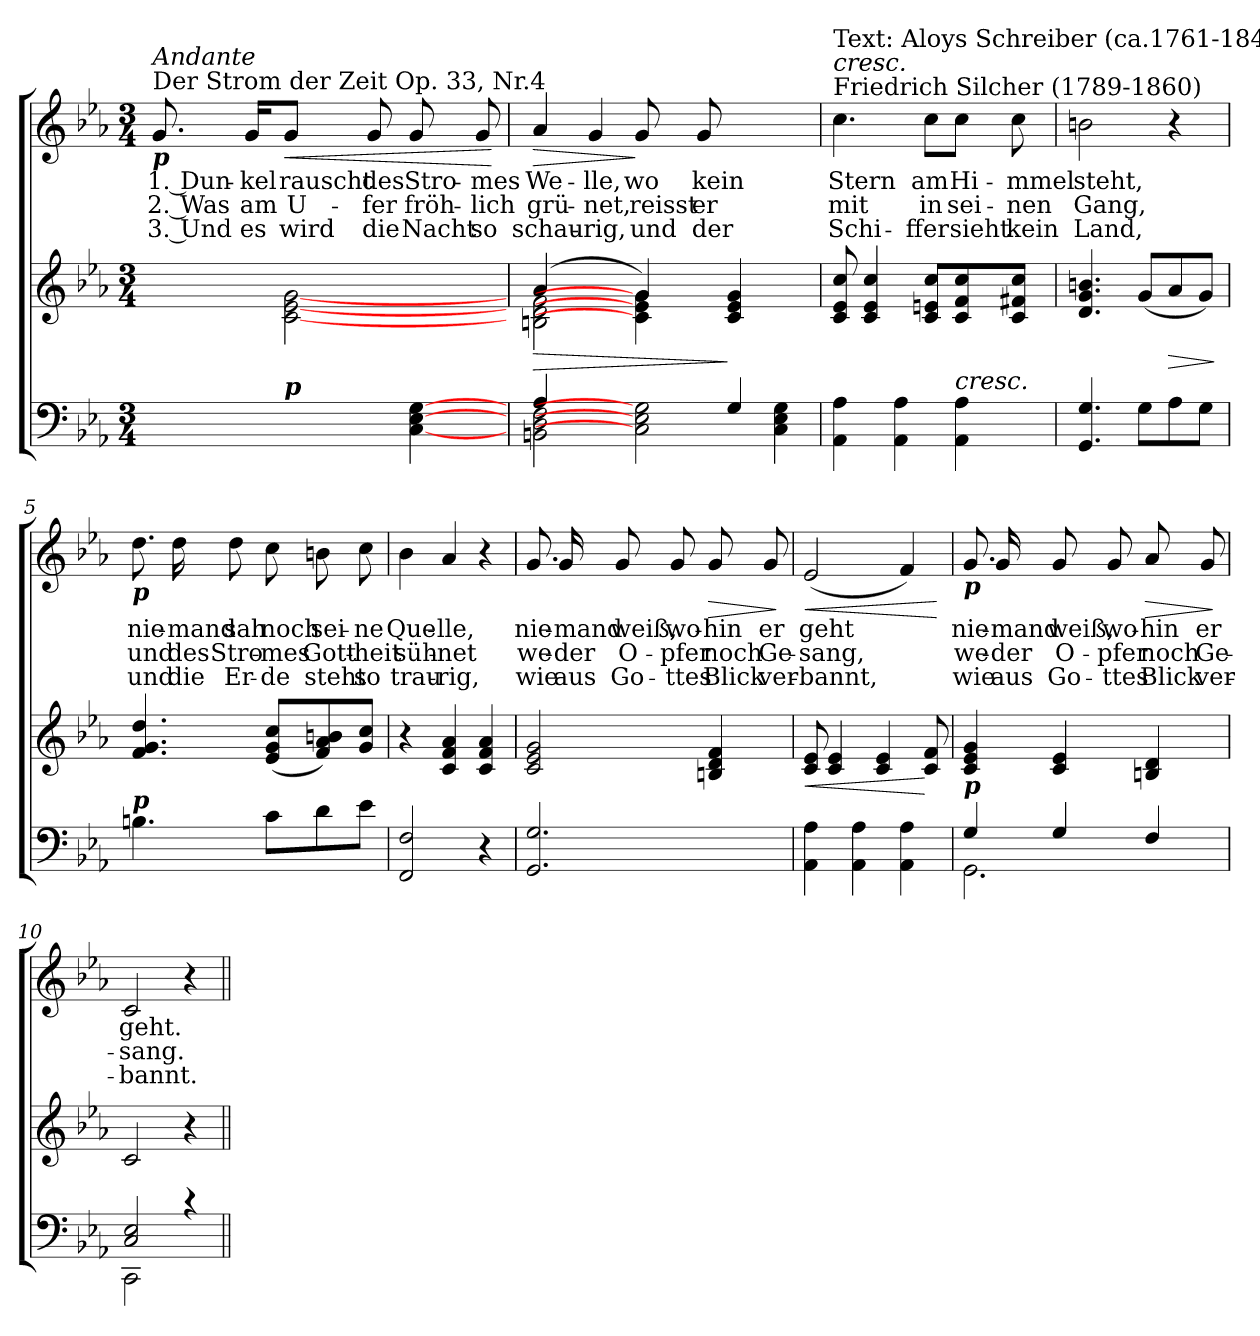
**kern	**kern	**dynam	**kern	**text	**text	**text	**dynam
*part2	*part2	*part2	*part1	*part1	*part1	*part1	*part1
*staff3	*staff2	*staff2/3	*staff1	*staff1	*staff1	*staff1	*staff1
*clefF4	*clefG2	*	*clefG2	*	*	*	*
*k[b-e-a-]	*k[b-e-a-]	*	*k[b-e-a-]	*	*	*	*
*E-:	*E-:	*	*E-:	*	*	*	*
*M3/4	*M3/4	*	*M3/4	*	*	*	*
=1	=1	=1	=1	=1	=1	=1	=1
*^	*^	*	*	*	*	*	*
!	!	!	!	!	!LO:TX:a:t=Der Strom der Zeit    Op. 33, Nr.4	!	!	!	!
!	!	!	!	!	!LO:TX:a:i:t=Andante	!	!	!	!
!	!	!	!	!	!LO:TX:b:Bi:t=p	!	!	!	!
!	!	!	!	!	!	!LO:LY:b	!LO:LY:b	!LO:LY:b	!
4ryy	2ryy	2.ryy	4ryy	.	8.g/	1. Dun-	2. Was	3. Und	.
!	!	!	!	!	!	!LO:LY:b	!LO:LY:b	!LO:LY:b	!
.	.	.	.	.	16g/KL	-kel	am	es	.
!LO:TX:a:Bi:t=p	!	!	!	!	!	!	!	!	!
!	!	!	!	!	!	!LO:LY:b	!LO:LY:b	!LO:LY:b	!LO:HP:b
2ryy	.	.	[2c\ [2e-\ [2g\	.	8g/J	rauscht	U-	wird	<
!	!	!	!	!	!	!LO:LY:b	!LO:LY:b	!LO:LY:b	!
.	.	.	.	.	8g/	des	-fer	die	.
!	!	!	!	!	!	!LO:LY:b	!LO:LY:b	!LO:LY:b	!
.	[4C\ [4E-\ [4G\	.	.	.	8g/	Stro-	fröh-	Nacht	.
!	!	!	!	!	!	!LO:LY:b	!LO:LY:b	!LO:LY:b	!
.	.	.	.	.	8g/	-mes	-lich	so	.
*v	*v	*	*	*	*	*	*	*	*
*	*v	*v	*	*	*	*	*	*
.	.	.	.	.	.	.	[
=2	=2	=2	=2	=2	=2	=2	=2
*^	*	*	*	*	*	*	*
!	!	!	!LO:HP:b	!	!LO:LY:b	!LO:LY:b	!LO:LY:b	!LO:HP:b
*	*	*^	*	*	*	*	*	*
4A-/	2BBn\ 2D\ 2F\	(>4a-/	2Bn\ 2d\ 2f\	>	4a-/	We-	grü-	schau-	>
!	!	!	!	!	!	!LO:LY:b	!LO:LY:b	!LO:LY:b	!
2ryy	.	4ryy	.	.	4g/	-lle,	-net,	-rig,	.
!	!	!	!	!	!	!LO:LY:b	!LO:LY:b	!LO:LY:b	!
.	2C\] 2E-\] 2G\]	4g/)	4c\] 4e-\] 4g\]	.	8g/	wo	reisst	und	]
!	!	!	!	!	!	!LO:LY:b	!LO:LY:b	!LO:LY:b	!
.	.	.	.	.	8g/	kein	er	der	.
4G/	.	4ryy	4c/ 4e-/ 4g/	]	2ryy	.	.	.	.
4ryy	4C\ 4E-\ 4G\	4ryy	4ryy	.	.	.	.	.	.
=3	=3	=3	=3	=3	=3	=3	=3	=3	=3
!	!	!	!	!	!LO:TX:a:t=Friedrich Silcher (1789-1860)	!	!	!	!
!	!	!	!	!	!LO:TX:a:i:t=cresc.	!	!	!	!
!	!	!	!	!	!LO:TX:a:t=Text&colon; Aloys Schreiber (ca.1761-1841)	!	!	!	!
!	!	!	!	!	!	!LO:LY:b	!LO:LY:b	!LO:LY:b	!
2.ryy	4AA-\ 4A-\	2.ryy	8c/ 8e-/ 8cc/	.	4.cc\	Stern	mit	Schi-	.
.	.	.	4c/ 4e-/ 4cc/	.	.	.	.	.	.
.	4AA-\ 4A-\	.	.	.	.	.	.	.	.
!	!	!	!	!	!	!LO:LY:b	!LO:LY:b	!LO:LY:b	!
.	.	.	8c/ 8en/ 8cc/L	.	8cc\L	am	in	-ffer	.
!	!LO:TX:a:i:t=cresc.	!	!	!	!	!	!	!	!
!	!	!	!	!	!	!LO:LY:b	!LO:LY:b	!LO:LY:b	!
.	4AA-\ 4A-\	.	8c/ 8f/ 8cc/	.	8cc\J	Hi-	sei-	sieht	.
!	!	!	!	!	!	!LO:LY:b	!LO:LY:b	!LO:LY:b	!
.	.	.	8c/ 8f#X/ 8cc/J	.	8cc\	-mmel	-nen	kein	.
=4	=4	=4	=4	=4	=4	=4	=4	=4	=4
!	!	!	!	!	!	!LO:LY:b	!LO:LY:b	!LO:LY:b	!
2.ryy	4.GG/ 4.G/	2.ryy	4.d/ 4.g/ 4.bn/	.	2bn\	steht,	Gang,	Land,	.
.	8G\L	.	(<8g/L	.	.	.	.	.	.
!	!	!	!	!LO:HP:b	!	!	!	!	!
.	8A-\	.	8a-/	>	4r	.	.	.	.
.	8G\J	.	8g/J)	.	.	.	.	.	.
*v	*v	*	*	*	*	*	*	*	*
*	*v	*v	*	*	*	*	*	*
.	.	]	.	.	.	.	.
!!LO:LB:g=z
=5	=5	=5	=5	=5	=5	=5	=5
!	!	!	!LO:TX:b:Bi:t=p	!	!	!	!
!LO:TX:a:Bi:t=p	!	!	!	!	!	!	!
!	!	!	!	!LO:LY:b	!LO:LY:b	!LO:LY:b	!
4.Bn\	4.f/ 4.g/ 4.dd/	.	8.dd\	nie-	und	und	.
!	!	!	!	!LO:LY:b	!LO:LY:b	!LO:LY:b	!
.	.	.	16dd\	-mand	des	die	.
!	!	!	!	!LO:LY:b	!LO:LY:b	!LO:LY:b	!
.	.	.	8dd\	sah	Stro-	Er-	.
!	!	!	!	!LO:LY:b	!LO:LY:b	!LO:LY:b	!
8c\L	(<8e-/ 8g/ 8cc/L	.	8cc\	noch	-mes	-de	.
!	!	!	!	!LO:LY:b	!LO:LY:b	!LO:LY:b	!
8d\	8f/ 8a-/ 8bn/)	.	8bn\	sei-	Gott-	steht	.
!	!	!	!	!LO:LY:b	!LO:LY:b	!LO:LY:b	!
8e-\J	8g/ 8cc/J	.	8cc\	-ne	-heit	so	.
=6	=6	=6	=6	=6	=6	=6	=6
!	!	!	!	!LO:LY:b	!LO:LY:b	!LO:LY:b	!
2FF/ 2F/	4r	.	4b-\	Que-	süh-	trau-	.
!	!	!	!	!LO:LY:b	!LO:LY:b	!LO:LY:b	!
.	4c/ 4f/ 4a-/	.	4a-/	-lle,	-net	-rig,	.
4r	4c/ 4f/ 4a-/	.	4r	.	.	.	.
=7	=7	=7	=7	=7	=7	=7	=7
!	!	!	!	!LO:LY:b	!LO:LY:b	!LO:LY:b	!
2.GG/ 2.G/	2c/ 2e-/ 2g/	.	8.g/	nie-	we-	wie	.
!	!	!	!	!LO:LY:b	!LO:LY:b	!LO:LY:b	!
.	.	.	16g/	-mand	-der	aus	.
!	!	!	!	!LO:LY:b	!LO:LY:b	!LO:LY:b	!
.	.	.	8g/	weiß,	O-	Go-	.
!	!	!	!	!LO:LY:b	!LO:LY:b	!LO:LY:b	!
.	.	.	8g/	wo-	-pfer	-ttes	.
!	!	!	!	!LO:LY:b	!LO:LY:b	!LO:LY:b	!LO:HP:b
.	4Bn/ 4d/ 4f/	.	8g/	-hin	noch	Blick	>
!	!	!	!	!LO:LY:b	!LO:LY:b	!LO:LY:b	!
.	.	.	8g/	er	Ge-	ver-	.
.	.	.	.	.	.	.	]
=8	=8	=8	=8	=8	=8	=8	=8
!	!	!LO:HP:b	!	!LO:LY:b	!LO:LY:b	!LO:LY:b	!LO:HP:b
4AA-\ 4A-\	8c/ 8e-/	<	(<2e-/	geht	-sang,	-bannt,	<
.	4c/ 4e-/	.	.	.	.	.	.
4AA-\ 4A-\	.	.	.	.	.	.	.
.	4c/ 4e-/	.	.	.	.	.	.
4AA-\ 4A-\	.	.	4f/)	.	.	.	.
.	8c/ 8f/	[	.	.	.	.	.
.	.	.	.	.	.	.	[
!!LO:LB:g=z
=9	=9	=9	=9	=9	=9	=9	=9
*^	*	*	*	*	*	*	*
!	!	!	!	!LO:TX:b:Bi:t=p	!	!	!	!
!LO:TX:a:Bi:t=p	!	!	!	!	!	!	!	!
!	!	!	!	!	!LO:LY:b	!LO:LY:b	!LO:LY:b	!
4G/	2.GG\	4c/ 4e-/ 4g/	.	8.g/	nie-	we-	wie	.
!	!	!	!	!	!LO:LY:b	!LO:LY:b	!LO:LY:b	!
.	.	.	.	16g/	-mand	-der	aus	.
!	!	!	!	!	!LO:LY:b	!LO:LY:b	!LO:LY:b	!
4G/	.	4c/ 4e-/	.	8g/	weiß,	O-	Go-	.
!	!	!	!	!	!LO:LY:b	!LO:LY:b	!LO:LY:b	!
.	.	.	.	8g/	wo-	-pfer	-ttes	.
!	!	!	!	!	!LO:LY:b	!LO:LY:b	!LO:LY:b	!LO:HP:b
4F/	.	4Bn/ 4d/	.	8a-/	-hin	noch	Blick	>
!	!	!	!	!	!LO:LY:b	!LO:LY:b	!LO:LY:b	!
.	.	.	.	8g/	er	Ge-	ver-	.
*v	*v	*	*	*	*	*	*	*
.	.	.	.	.	.	.	]
=10	=10	=10	=10	=10	=10	=10	=10
*^	*	*	*	*	*	*	*
!	!	!	!	!	!LO:LY:b	!LO:LY:b	!LO:LY:b	!
2C/ 2E-/	2CC\	2c/	.	2c/	geht.	-sang.	-bannt.	.
4rc	4ryy	4r	.	4r	.	.	.	.
*v	*v	*	*	*	*	*	*	*
=||	=||	=||	=||	=||	=||	=||	=||
*-	*-	*-	*-	*-	*-	*-	*-
